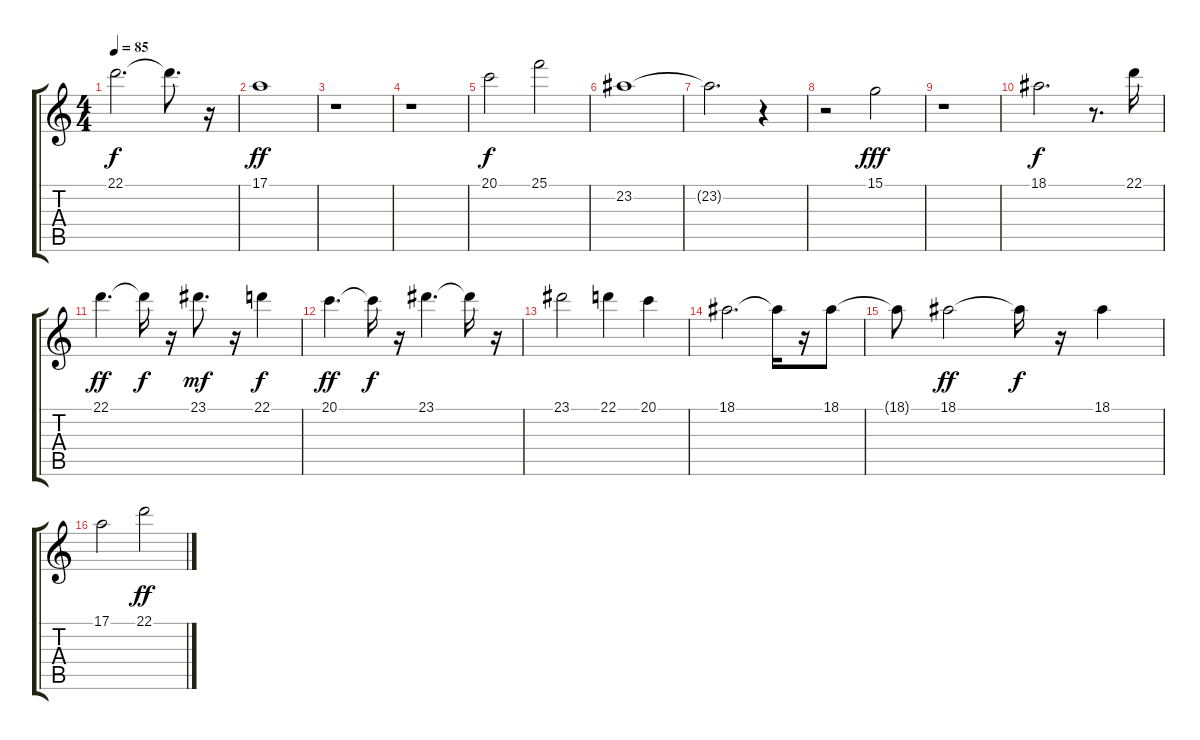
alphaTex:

\track "" {instrument electricgrandpiano}
\staff {score tabs}
\tuning (E4 B3 G3 D3 A2 E2) {hide}
\ts (4 4)
\tempo 85
\clef g2
\ks c
22.1{t}.2{d dy f} 22.1{t}.8{d} r.16 |
17.1.1{dy ff} |
r.1 |
r.1 |
20.1.2{dy f} 25.1.2 |
23.2.1 |
23.2{t}.2{d} r.4 |
r.2 15.1.2{dy fff} |
r.1 |
18.1.2{d dy f} r.8{d} 22.1.16 |
22.1.4{d dy ff} 22.1{t}.16{dy f} r.16 23.1.8{d dy mf} r.16 22.1.4{dy f} |
20.1.4{d dy ff} 20.1{t}.16{dy f} r.16 23.1.4{d} 23.1{t}.16 r.16 |
23.1.2 22.1.4 20.1.4 |
18.1.2{d} 18.1{t}.16 r.16 18.1.8 |
18.1{t}.8 18.1.2{dy ff} 18.1{t}.16{dy f} r.16 18.1.4 |
17.1.2 22.1.2{dy ff}
